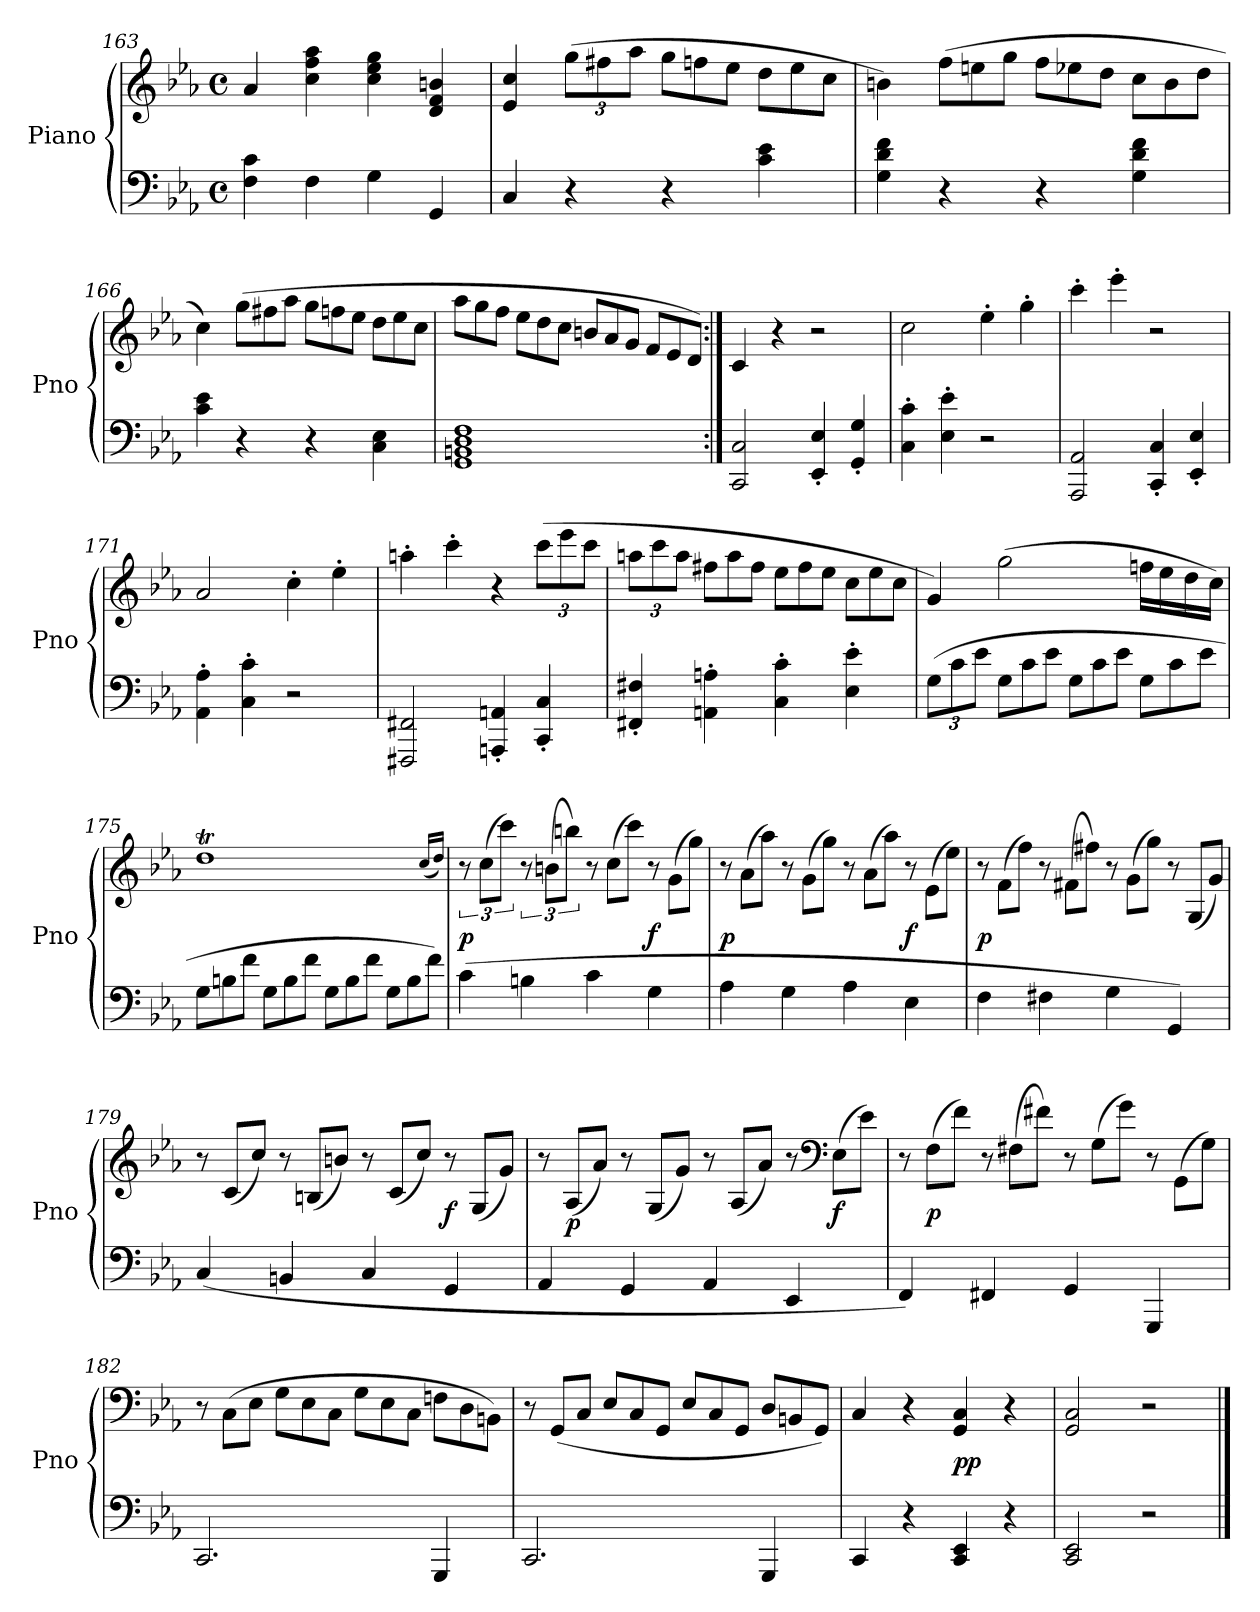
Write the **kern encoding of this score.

**kern	**kern	**dynam
*part1	*part1	*part1
*staff2	*staff1	*staff1/2
*I"Piano	*	*
*I'Pno	*	*
*clefF4	*clefG2	*
*k[b-e-a-]	*k[b-e-a-]	*
*c:	*c:	*
*M4/4	*M4/4	*
*met(c)	*met(c)	*
=163	=163	=163
4F 4c	4a-	.
4F	4cc 4ff 4aa-	.
4G	4cc 4ee- 4gg	.
4GG	4d 4f 4bn	.
=164	=164	=164
4C	4e- 4cc	.
4r	(12ggL	.
.	12ff#X	.
.	12aa-J	.
*	*Xtuplet	*
4r	12ggL	.
.	12ffn	.
.	12ee-J	.
4c 4e-	12ddL	.
.	12ee-	.
.	12ccJ	.
=165	=165	=165
4G 4d 4f	4bn)	.
4r	(12ffL	.
.	12een	.
.	12ggJ	.
4r	12ffL	.
.	12ee-X	.
.	12ddJ	.
4G 4d 4f	12ccL	.
.	12b	.
.	12ddJ	.
=166	=166	=166
4c 4e-	4cc)	.
4r	(>12ggL	.
.	12ff#X	.
.	12aa-J	.
4r	12ggL	.
.	12ffn	.
.	12ee-J	.
4C 4E-	12ddL	.
.	12ee-	.
.	12ccJ	.
=167	=167	=167
1GG 1BBn 1D 1F	12aa-L	.
.	12gg	.
.	12ffJ	.
.	12ee-L	.
.	12dd	.
.	12ccJ	.
.	12bnL	.
.	12a-	.
.	12gJ	.
.	12fL	.
.	12e-	.
.	12dJ)	.
=168:|!	=168:|!	=168:|!
2CC 2C	4c	.
.	4r	.
4EE-' 4E-'	2r	.
4GG' 4G'	.	.
=169	=169	=169
4C' 4c'	2cc	.
4E-' 4e-'	.	.
2r	4ee-'	.
.	4gg'	.
=170	=170	=170
2AAA- 2AA-	4ccc'	.
.	4eee-'	.
4CC' 4C'	2r	.
4EE-' 4E-'	.	.
=171	=171	=171
4AA-' 4A-'	2a-	.
4C' 4c'	.	.
2r	4cc'	.
.	4ee-'	.
=172	=172	=172
2FFF#X 2FF#X	4aan'	.
.	4ccc'	.
4AAAn' 4AAn'	4r	.
*	*tuplet	*
4CC' 4C'	(>12cccL	.
.	12eee-	.
.	12cccJ	.
=173	=173	=173
4FF#X' 4F#X'	12aanL	.
.	12ccc	.
.	12aaJ	.
*	*Xtuplet	*
4AAn' 4An'	12ff#XL	.
.	12aa	.
.	12ff#J	.
4C' 4c'	12ee-L	.
.	12ff#	.
.	12ee-J	.
4E-' 4e-'	12ccL	.
.	12ee-	.
.	12ccJ	.
=174	=174	=174
(12GL	4g)	.
12c	.	.
12e-J	.	.
*Xtuplet	*	*
12GL	(2gg	.
12c	.	.
12e-J	.	.
12GL	.	.
12c	.	.
12e-J	.	.
12GL	16ffnLL	.
.	16ee-	.
12c	.	.
.	16dd	.
12e-J	.	.
.	16ccJJ)	.
=175	=175	=175
12GL	1ddt	.
12Bn	.	.
12fJ	.	.
12GL	.	.
12B	.	.
12fJ	.	.
12GL	.	.
12B	.	.
12fJ	.	.
12GL	.	.
12B	.	.
12fJ)	.	.
.	(16qcc/LL	.
.	16qdd/JJ)	.
=176	=176	=176
*	*tuplet	*
(4c	12r	p
.	(12ccL	.
.	12cccJ)	.
4Bn	12r	.
.	(12bnL	.
.	12bbnJ)	.
*	*Xtuplet	*
4c	12r	.
.	(12ccL	.
.	12cccJ)	.
4G	12r	f
.	(12gL	.
.	12ggJ)	.
=177	=177	=177
4A-	12r	p
.	(12a-L	.
.	12aa-J)	.
4G	12r	.
.	(12gL	.
.	12ggJ)	.
4A-	12r	.
.	(12a-L	.
.	12aa-J)	.
4E-	12r	f
.	(12e-\L	.
.	12ee-\J)	.
=178	=178	=178
4F	12r	p
.	(12fL	.
.	12ffJ)	.
4F#X	12r	.
.	(12f#XL	.
.	12ff#XJ)	.
4G	12r	.
.	(12gL	.
.	12ggJ)	.
4GG)	12r	.
.	(12GL	.
.	12gJ)	.
=179	=179	=179
(4C	12r	.
.	(12cL	.
.	12ccJ)	.
4BBn	12r	.
.	(12BnL	.
.	12bnJ)	.
4C	12r	.
.	(12cL	.
.	12ccJ)	.
4GG	12r	f
.	(12GL	.
.	12gJ)	.
=180	=180	=180
4AA-	12r	.
.	(12A-L	p
.	12a-J)	.
4GG	12r	.
.	(12GL	.
.	12gJ)	.
4AA-	12r	.
.	(12A-L	.
.	12a-J)	.
4EE-	12r	.
*	*clefF4	*
.	(12E-L	f
.	12e-J)	.
=181	=181	=181
4FF)	12r	.
.	(12FL	p
.	12fJ)	.
4FF#X	12r	.
.	(12F#XL	.
.	12f#XJ)	.
4GG	12r	.
.	(12GL	.
.	12gJ)	.
4GGG	12r	.
.	(12GG\L	.
.	12G\J)	.
=182	=182	=182
2.CC	12r	.
.	(12CL	.
.	12E-J	.
.	12GL	.
.	12E-	.
.	12CJ	.
.	12GL	.
.	12E-	.
.	12CJ	.
4GGG	12FnL	.
.	12D	.
.	12BBnJ)	.
=183	=183	=183
2.CC	12r	.
.	(12GGL	.
.	12CJ	.
.	12E-L	.
.	12C	.
.	12GGJ	.
.	12E-L	.
.	12C	.
.	12GGJ	.
4GGG	12DL	.
.	12BBn	.
.	12GGJ)	.
=184	=184	=184
4CC	4C	.
4r	4r	.
4CC 4EE-	4GG 4C	pp
4r	4r	.
=185	=185	=185
2CC 2EE-	2GG 2C	.
2r	2r	.
==	==	==
*-	*-	*-
